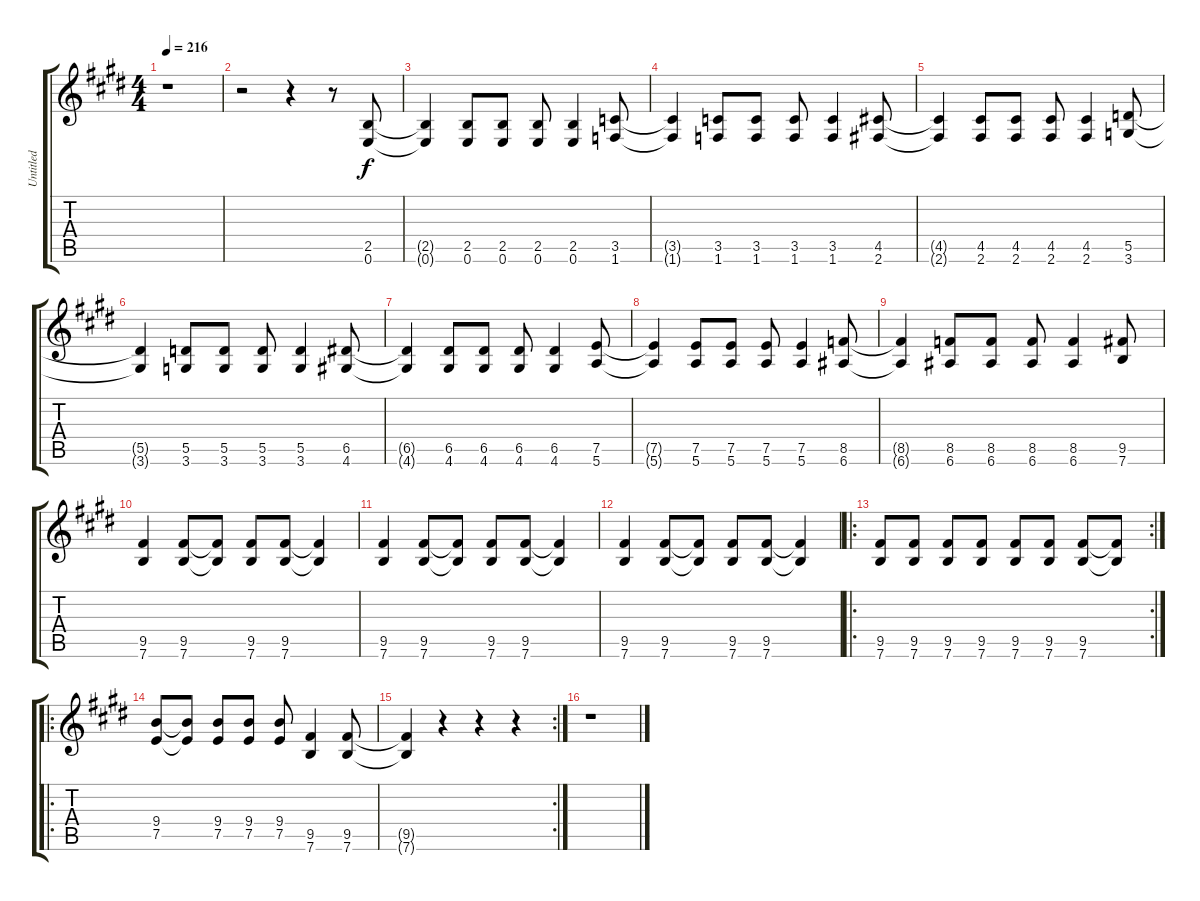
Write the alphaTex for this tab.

\track ("Untitled" "Untitled") {instrument distortionguitar}
\staff {score tabs}
\tuning (E4 B3 G3 D3 A2 E2) {hide}
\ts (4 4)
\tempo 216
\clef g2
\ks e
r.1{dy f instrument distortionguitar} |
\ks c#minor
r.2 r.4 r.8 (2.5 0.6).8 |
(2.5{t} 0.6{t}).4 (2.5 0.6).8 (2.5 0.6).8 (2.5 0.6).8 (2.5 0.6).4 (3.5 1.6).8 |
(3.5{t} 1.6{t}).4 (3.5 1.6).8 (3.5 1.6).8 (3.5 1.6).8 (3.5 1.6).4 (4.5 2.6).8 |
(4.5{t} 2.6{t}).4 (4.5 2.6).8 (4.5 2.6).8 (4.5 2.6).8 (4.5 2.6).4 (5.5 3.6).8 |
(5.5{t} 3.6{t}).4 (5.5 3.6).8 (5.5 3.6).8 (5.5 3.6).8 (5.5 3.6).4 (6.5 4.6).8 |
(6.5{t} 4.6{t}).4 (6.5 4.6).8 (6.5 4.6).8 (6.5 4.6).8 (6.5 4.6).4 (7.5 5.6).8 |
(7.5{t} 5.6{t}).4 (7.5 5.6).8 (7.5 5.6).8 (7.5 5.6).8 (7.5 5.6).4 (8.5 6.6).8 |
(8.5{t} 6.6{t}).4 (8.5 6.6).8 (8.5 6.6).8 (8.5 6.6).8 (8.5 6.6).4 (9.5 7.6).8 |
(9.5 7.6).4 (9.5 7.6).8 (9.5{t} 7.6{t}).8 (9.5 7.6).8 (9.5 7.6).8 (9.5{t} 7.6{t}).4 |
(9.5 7.6).4 (9.5 7.6).8 (9.5{t} 7.6{t}).8 (9.5 7.6).8 (9.5 7.6).8 (9.5{t} 7.6{t}).4 |
(9.5 7.6).4 (9.5 7.6).8 (9.5{t} 7.6{t}).8 (9.5 7.6).8 (9.5 7.6).8 (9.5{t} 7.6{t}).4 |
\ro
\rc 2
(9.5 7.6).8 (9.5 7.6).8 (9.5 7.6).8 (9.5 7.6).8 (9.5 7.6).8 (9.5 7.6).8 (9.5 7.6).8 (9.5{t} 7.6{t}).8 |
\ro
(9.4 7.5).8 (9.4{t} 7.5{t}).8 (9.4 7.5).8 (9.4 7.5).8 (9.4 7.5).8 (9.5 7.6).4 (9.5 7.6).8 |
\rc 2
(9.5{t} 7.6{t}).4 r.4 r.4 r.4 |
r.1
